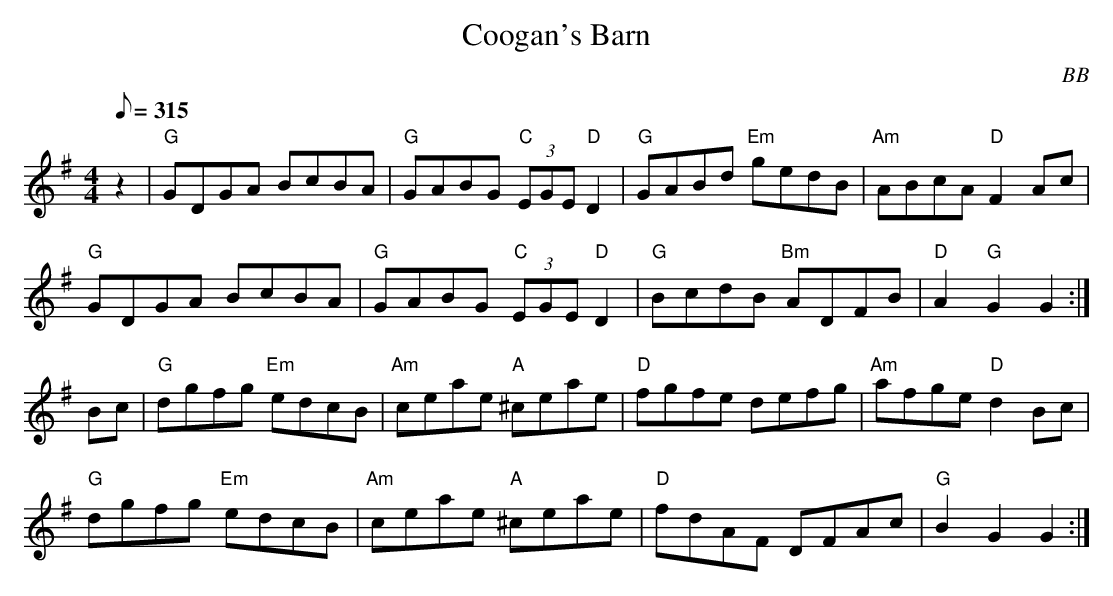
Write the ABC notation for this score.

X:1
T: Coogan's Barn
C: BB
L: 1/8
M: 4/4
Q: 315
K: G
z2|"G"GDGA BcBA |"G"GABG "C"(3EGE "D"D2|"G"GABd "Em"gedB |"Am"ABcA "D"F2 Ac |
"G"GDGA BcBA | "G"GABG "C"(3EGE "D"D2 | "G"BcdB "Bm"ADFB |"D"A2 "G"G2 G2 :|
Bc |"G"dgfg "Em"edcB | "Am"ceae "A"^ceae |"D"fgfe defg |"Am"afge "D"d2 Bc|
"G"dgfg "Em"edcB|"Am"ceae "A"^ceae|"D"fdAF DFAc|"G"B2 G2 G2 :|
